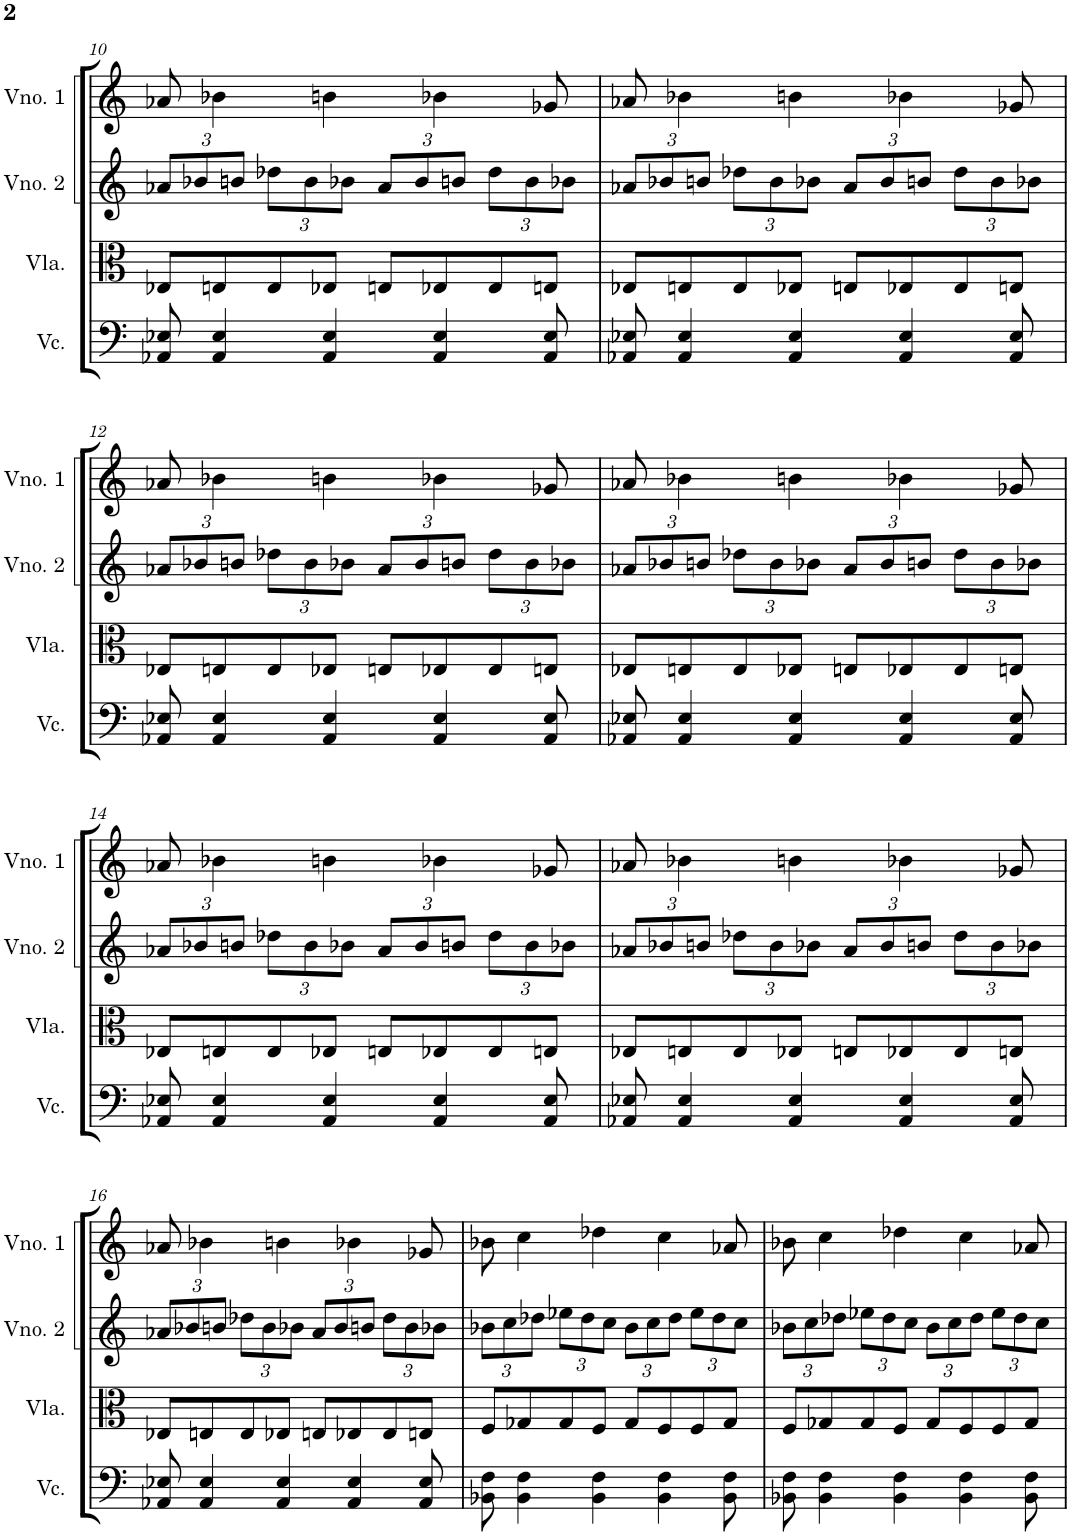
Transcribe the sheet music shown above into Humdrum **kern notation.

**kern	**kern	**kern	**kern
*part4	*part3	*part2	*part1
*staff4	*staff3	*staff2	*staff1
*I"Violoncelo	*I"Viola	*I"Violino 2	*I"Violino 1
*I'Vc.	*I'Vla.	*I'Vno. 2	*I'Vno. 1
!!LO:PB:g=z
*clefF4	*clefC3	*clefG2	*clefG2
*k[]	*k[]	*k[]	*k[]
*M4/4	*M4/4	*M4/4	*M4/4
*	*	*Xbrackettup	*
=10	=10	=10	=10
8AA-X/ 8E-X/	8E-X/L	12a-X/L	8a-X/
.	.	12b-X/	.
4AA-/ 4E-/	8En/	.	4b-X\
.	.	12bn/J	.
.	8E/	12dd-X\L	.
.	.	12b\	.
4AA-/ 4E-/	8E-X/J	.	4bn\
.	.	12b-X\J	.
.	8En/L	12a-/L	.
.	.	12b-/	.
4AA-/ 4E-/	8E-X/	.	4b-X\
.	.	12bn/J	.
.	8E-/	12dd-\L	.
.	.	12b\	.
8AA-/ 8E-/	8En/J	.	8g-X/
.	.	12b-X\J	.
=11	=11	=11	=11
8AA-X/ 8E-X/	8E-X/L	12a-X/L	8a-X/
.	.	12b-X/	.
4AA-/ 4E-/	8En/	.	4b-X\
.	.	12bn/J	.
.	8E/	12dd-X\L	.
.	.	12b\	.
4AA-/ 4E-/	8E-X/J	.	4bn\
.	.	12b-X\J	.
.	8En/L	12a-/L	.
.	.	12b-/	.
4AA-/ 4E-/	8E-X/	.	4b-X\
.	.	12bn/J	.
.	8E-/	12dd-\L	.
.	.	12b\	.
8AA-/ 8E-/	8En/J	.	8g-X/
.	.	12b-X\J	.
!!LO:LB:g=z
=12	=12	=12	=12
8AA-X/ 8E-X/	8E-X/L	12a-X/L	8a-X/
.	.	12b-X/	.
4AA-/ 4E-/	8En/	.	4b-X\
.	.	12bn/J	.
.	8E/	12dd-X\L	.
.	.	12b\	.
4AA-/ 4E-/	8E-X/J	.	4bn\
.	.	12b-X\J	.
.	8En/L	12a-/L	.
.	.	12b-/	.
4AA-/ 4E-/	8E-X/	.	4b-X\
.	.	12bn/J	.
.	8E-/	12dd-\L	.
.	.	12b\	.
8AA-/ 8E-/	8En/J	.	8g-X/
.	.	12b-X\J	.
=13	=13	=13	=13
8AA-X/ 8E-X/	8E-X/L	12a-X/L	8a-X/
.	.	12b-X/	.
4AA-/ 4E-/	8En/	.	4b-X\
.	.	12bn/J	.
.	8E/	12dd-X\L	.
.	.	12b\	.
4AA-/ 4E-/	8E-X/J	.	4bn\
.	.	12b-X\J	.
.	8En/L	12a-/L	.
.	.	12b-/	.
4AA-/ 4E-/	8E-X/	.	4b-X\
.	.	12bn/J	.
.	8E-/	12dd-\L	.
.	.	12b\	.
8AA-/ 8E-/	8En/J	.	8g-X/
.	.	12b-X\J	.
!!LO:LB:g=z
=14	=14	=14	=14
8AA-X/ 8E-X/	8E-X/L	12a-X/L	8a-X/
.	.	12b-X/	.
4AA-/ 4E-/	8En/	.	4b-X\
.	.	12bn/J	.
.	8E/	12dd-X\L	.
.	.	12b\	.
4AA-/ 4E-/	8E-X/J	.	4bn\
.	.	12b-X\J	.
.	8En/L	12a-/L	.
.	.	12b-/	.
4AA-/ 4E-/	8E-X/	.	4b-X\
.	.	12bn/J	.
.	8E-/	12dd-\L	.
.	.	12b\	.
8AA-/ 8E-/	8En/J	.	8g-X/
.	.	12b-X\J	.
=15	=15	=15	=15
8AA-X/ 8E-X/	8E-X/L	12a-X/L	8a-X/
.	.	12b-X/	.
4AA-/ 4E-/	8En/	.	4b-X\
.	.	12bn/J	.
.	8E/	12dd-X\L	.
.	.	12b\	.
4AA-/ 4E-/	8E-X/J	.	4bn\
.	.	12b-X\J	.
.	8En/L	12a-/L	.
.	.	12b-/	.
4AA-/ 4E-/	8E-X/	.	4b-X\
.	.	12bn/J	.
.	8E-/	12dd-\L	.
.	.	12b\	.
8AA-/ 8E-/	8En/J	.	8g-X/
.	.	12b-X\J	.
!!LO:LB:g=z
=16	=16	=16	=16
8AA-X/ 8E-X/	8E-X/L	12a-X/L	8a-X/
.	.	12b-X/	.
4AA-/ 4E-/	8En/	.	4b-X\
.	.	12bn/J	.
.	8E/	12dd-X\L	.
.	.	12b\	.
4AA-/ 4E-/	8E-X/J	.	4bn\
.	.	12b-X\J	.
.	8En/L	12a-/L	.
.	.	12b-/	.
4AA-/ 4E-/	8E-X/	.	4b-X\
.	.	12bn/J	.
.	8E-/	12dd-\L	.
.	.	12b\	.
8AA-/ 8E-/	8En/J	.	8g-X/
.	.	12b-X\J	.
=17	=17	=17	=17
8BB-X\ 8F\	8F/L	12b-X\L	8b-X\
.	.	12cc\	.
4BB-\ 4F\	8G-X/	.	4cc\
.	.	12dd-X\J	.
.	8G-/	12ee-X\L	.
.	.	12dd-\	.
4BB-\ 4F\	8F/J	.	4dd-X\
.	.	12cc\J	.
.	8G-/L	12b-\L	.
.	.	12cc\	.
4BB-\ 4F\	8F/	.	4cc\
.	.	12dd-\J	.
.	8F/	12ee-\L	.
.	.	12dd-\	.
8BB-\ 8F\	8G-/J	.	8a-X/
.	.	12cc\J	.
=18	=18	=18	=18
8BB-X\ 8F\	8F/L	12b-X\L	8b-X\
.	.	12cc\	.
4BB-\ 4F\	8G-X/	.	4cc\
.	.	12dd-X\J	.
.	8G-/	12ee-X\L	.
.	.	12dd-\	.
4BB-\ 4F\	8F/J	.	4dd-X\
.	.	12cc\J	.
.	8G-/L	12b-\L	.
.	.	12cc\	.
4BB-\ 4F\	8F/	.	4cc\
.	.	12dd-\J	.
.	8F/	12ee-\L	.
.	.	12dd-\	.
8BB-\ 8F\	8G-/J	.	8a-X/
.	.	12cc\J	.
=	=	=	=
*-	*-	*-	*-
